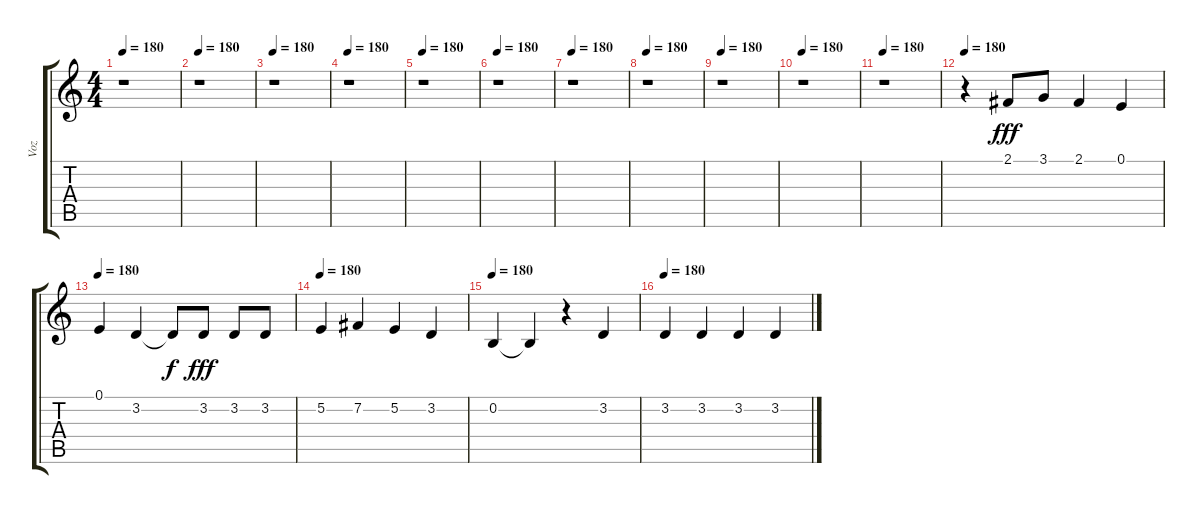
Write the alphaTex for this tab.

\track ("Voz" "Voz") {instrument lead1square}
\staff {score tabs}
\tuning (E4 B3 G3 D3 A2 E2) {hide}
\ts (4 4)
\tempo 180
\clef g2
\ks c
r.1{dy fff} |
\tempo 180
r.1 |
\tempo 180
r.1 |
\tempo 180
r.1 |
\tempo 180
r.1 |
\tempo 180
r.1 |
\tempo 180
r.1 |
\tempo 180
r.1 |
\tempo 180
r.1 |
\tempo 180
r.1 |
\tempo 180
r.1 |
\tempo 180
r.4 2.1.8 3.1.8 2.1.4 0.1.4 |
\tempo 180
0.1.4 3.2.4 3.2{t}.8{dy f} 3.2.8{dy fff} 3.2.8 3.2.8 |
\tempo 180
5.2.4 7.2.4 5.2.4 3.2.4 |
\tempo 180
0.2.4 0.2{t}.4 r.4 3.2.4 |
\tempo 180
3.2.4 3.2.4 3.2.4 3.2.4
